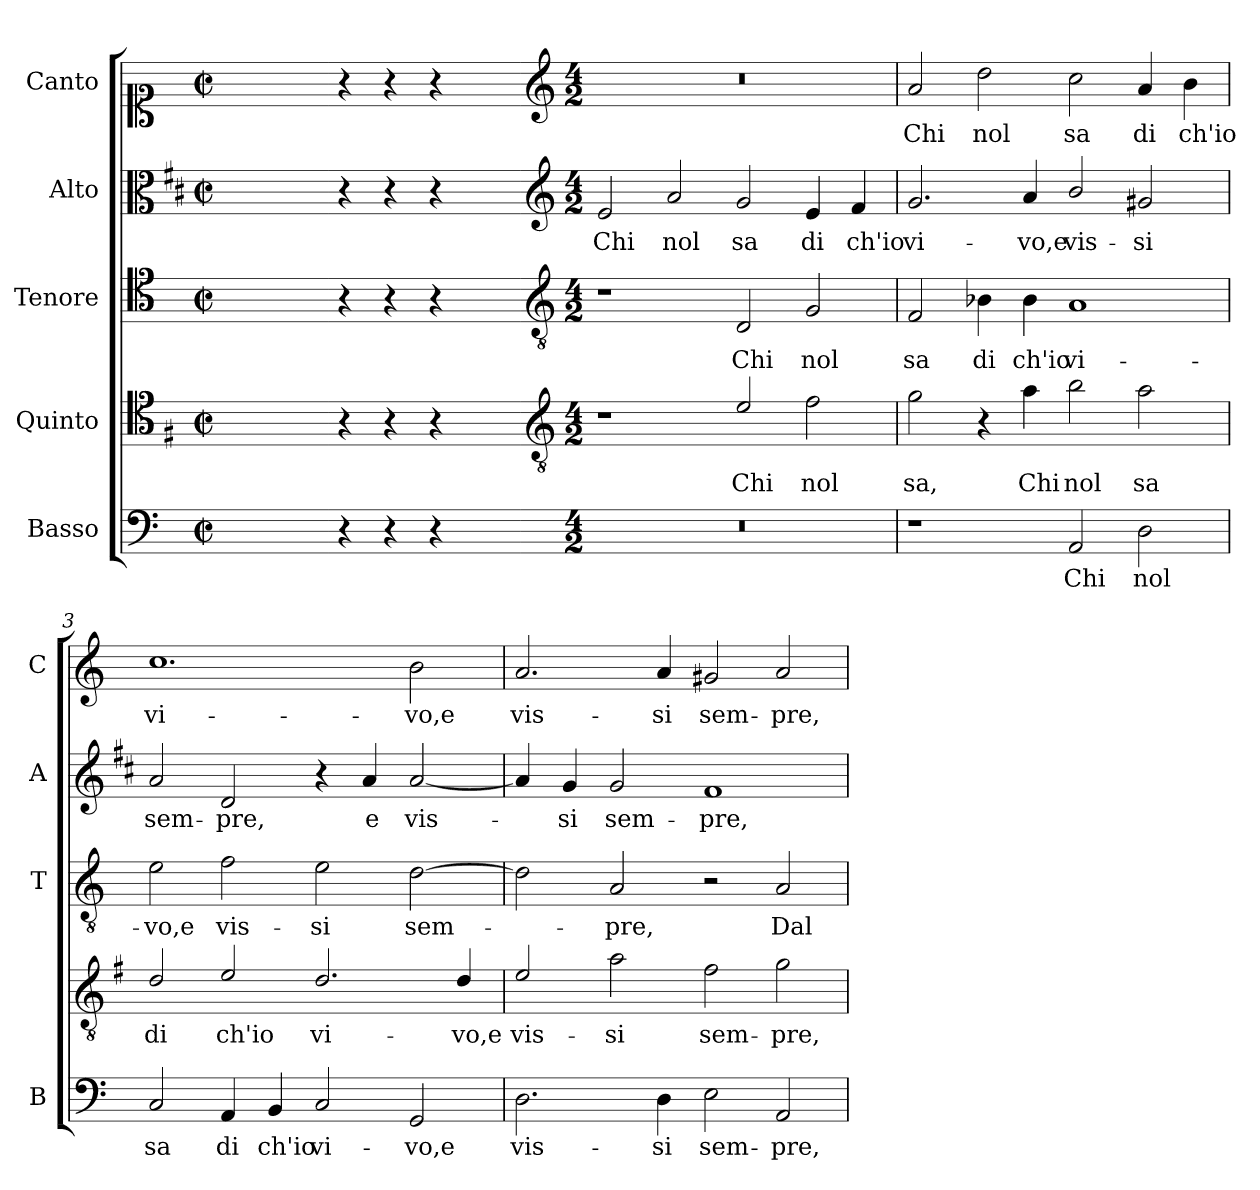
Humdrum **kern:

**kern	**text	**kern	**text	**kern	**text	**kern	**text	**kern	**text
*part5	*part5	*part4	*part4	*part3	*part3	*part2	*part2	*part1	*part1
*staff5	*staff5	*staff4	*staff4	*staff3	*staff3	*staff2	*staff2	*staff1	*staff1
*I"Basso	*	*I"Quinto	*	*I"Tenore	*	*I"Alto	*	*I"Canto	*
*I'B	*	*	*	*I'T	*	*I'A	*	*I'C	*
*clefF4	*	*clefC4	*	*clefC4	*	*clefC3	*	*clefC1	*
*	*	*ITrd4c7	*	*	*	*ITrd1c2	*	*	*
*k[]	*	*k[]	*	*k[]	*	*k[]	*	*k[]	*
*C:	*	*C:	*	*C:	*	*C:	*	*C:	*
*M2/2	*	*M2/2	*	*M2/2	*	*M2/2	*	*M2/2	*
*met(c|)	*	*met(c|)	*	*met(c|)	*	*met(c|)	*	*met(c|)	*
=	=	=	=	=	=	=	=	=	=
1ryy	.	1ryy	.	1ryy	.	1ryy	.	1ryy	.
=1X-	=1X-	=1X-	=1X-	=1X-	=1X-	=1X-	=1X-	=1X-	=1X-
4r	.	4r	.	4r	.	4r	.	4r	.
4r	.	4r	.	4r	.	4r	.	4r	.
4r	.	4r	.	4r	.	4r	.	4r	.
4ryy	.	4ryy	.	4ryy	.	4ryy	.	4ryy	.
=1-	=1-	=1-	=1-	=1-	=1-	=1-	=1-	=1-	=1-
*	*	*clefGv2	*	*clefGv2	*	*clefG2	*	*clefG2	*
*M4/2	*	*M4/2	*	*M4/2	*	*M4/2	*	*M4/2	*
!	!	!	!	!	!	!	!LO:LY:b	!	!
0r	.	1r	.	1r	.	2d/	Chi	0r	.
!	!	!	!	!	!	!	!LO:LY:b	!	!
.	.	.	.	.	.	2g/	nol	.	.
!	!	!	!LO:LY:b	!	!LO:LY:b	!	!LO:LY:b	!	!
.	.	2A/	Chi	2D/	Chi	2f/	sa	.	.
!	!	!	!LO:LY:b	!	!LO:LY:b	!	!LO:LY:b	!	!
.	.	2B\	nol	2G/	nol	4d/	di	.	.
!	!	!	!	!	!	!	!LO:LY:b	!	!
.	.	.	.	.	.	4e/	ch'io	.	.
=2	=2	=2	=2	=2	=2	=2	=2	=2	=2
!	!	!	!LO:LY:b	!	!LO:LY:b	!	!LO:LY:b	!	!LO:LY:b
1r	.	2c\	sa,	2F/	sa	2.f/	vi-	2a/	Chi
!	!	!	!	!	!LO:LY:b	!	!	!	!LO:LY:b
.	.	4r	.	4B-X\	di	.	.	2dd\	nol
!	!	!	!LO:LY:b	!	!LO:LY:b	!	!LO:LY:b	!	!
.	.	4d\	Chi	4B-\	ch'io	4g/	-vo,e	.	.
!	!LO:LY:b	!	!LO:LY:b	!	!LO:LY:b	!	!LO:LY:b	!	!LO:LY:b
2AA/	Chi	2e\	nol	1A	vi-	2a/	vis-	2cc\	sa
!	!LO:LY:b	!	!LO:LY:b	!	!	!	!LO:LY:b	!	!LO:LY:b
2D\	nol	2d\	sa	.	.	2f#X/	-si	4a/	di
!	!	!	!	!	!	!	!	!	!LO:LY:b
.	.	.	.	.	.	.	.	4b\	ch'io
=3	=3	=3	=3	=3	=3	=3	=3	=3	=3
!	!LO:LY:b	!	!LO:LY:b	!	!LO:LY:b	!	!LO:LY:b	!	!LO:LY:b
2C/	sa	2G/	di	2e\	-vo,e	2g/	sem-	1.cc	vi-
!	!LO:LY:b	!	!LO:LY:b	!	!LO:LY:b	!	!LO:LY:b	!	!
4AA/	di	2A/	ch'io	2f\	vis-	2c/	-pre,	.	.
!	!LO:LY:b	!	!	!	!	!	!	!	!
4BB/	ch'io	.	.	.	.	.	.	.	.
!	!LO:LY:b	!	!LO:LY:b	!	!LO:LY:b	!	!	!	!
2C/	vi-	2.G/	vi-	2e\	-si	4r	.	.	.
!	!	!	!	!	!	!	!LO:LY:b	!	!
.	.	.	.	.	.	4g/	e	.	.
!	!LO:LY:b	!	!	!	!LO:LY:b	!	!LO:LY:b	!	!LO:LY:b
2GG/	-vo,e	.	.	[2d\	sem-	[2g/	vis-	2b\	-vo,e
!	!	!	!LO:LY:b	!	!	!	!	!	!
.	.	4G/	-vo,e	.	.	.	.	.	.
=4	=4	=4	=4	=4	=4	=4	=4	=4	=4
!	!LO:LY:b	!	!LO:LY:b	!	!	!	!	!	!LO:LY:b
2.D\	vis-	2A/	vis-	2d\]	.	4g/]	.	2.a/	vis-
!	!	!	!	!	!	!	!LO:LY:b	!	!
.	.	.	.	.	.	4f/	-si	.	.
!	!	!	!LO:LY:b	!	!LO:LY:b	!	!LO:LY:b	!	!
.	.	2d\	-si	2A/	-pre,	2f/	sem-	.	.
!	!LO:LY:b	!	!	!	!	!	!	!	!LO:LY:b
4D\	-si	.	.	.	.	.	.	4a/	-si
!	!LO:LY:b	!	!LO:LY:b	!	!	!	!LO:LY:b	!	!LO:LY:b
2E\	sem-	2B\	sem-	2r	.	1e	-pre,	2g#X/	sem-
!	!LO:LY:b	!	!LO:LY:b	!	!LO:LY:b	!	!	!	!LO:LY:b
2AA/	-pre,	2c\	-pre,	2A/	Dal	.	.	2a/	-pre,
=	=	=	=	=	=	=	=	=	=
*-	*-	*-	*-	*-	*-	*-	*-	*-	*-
